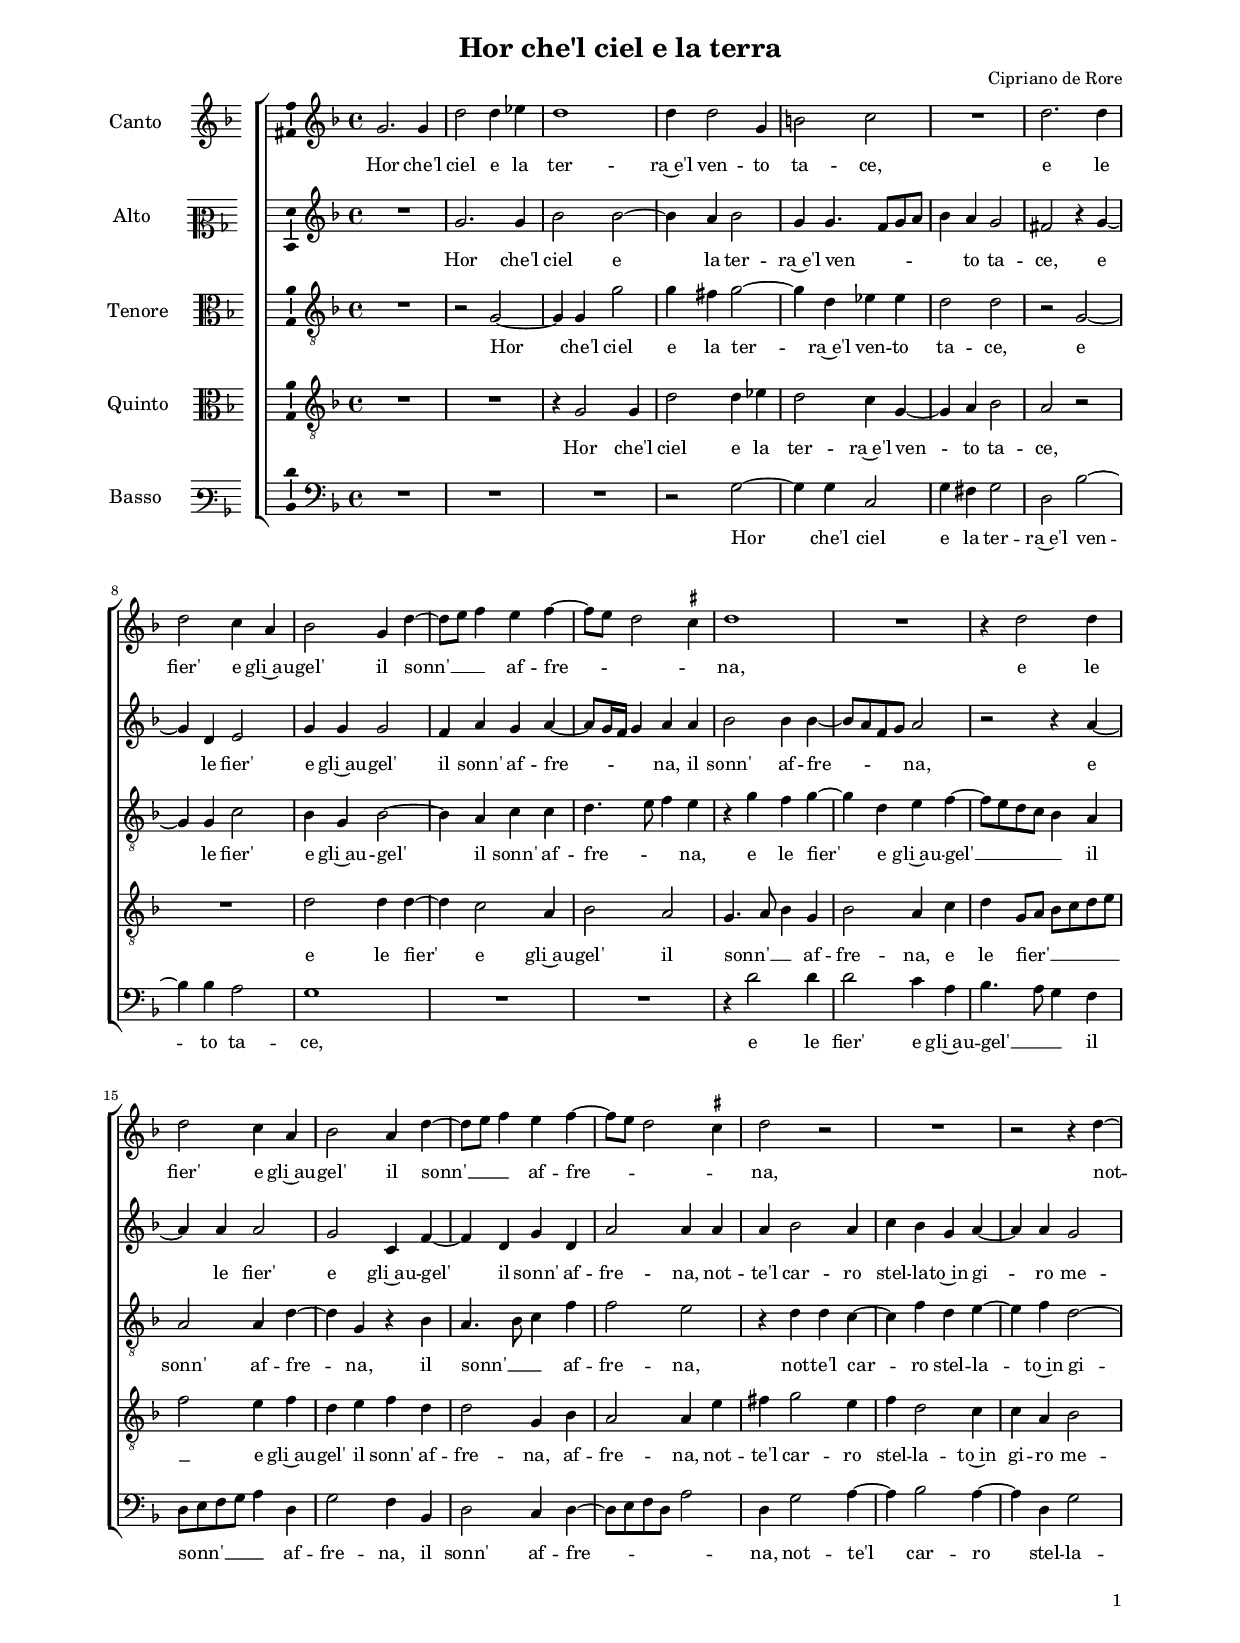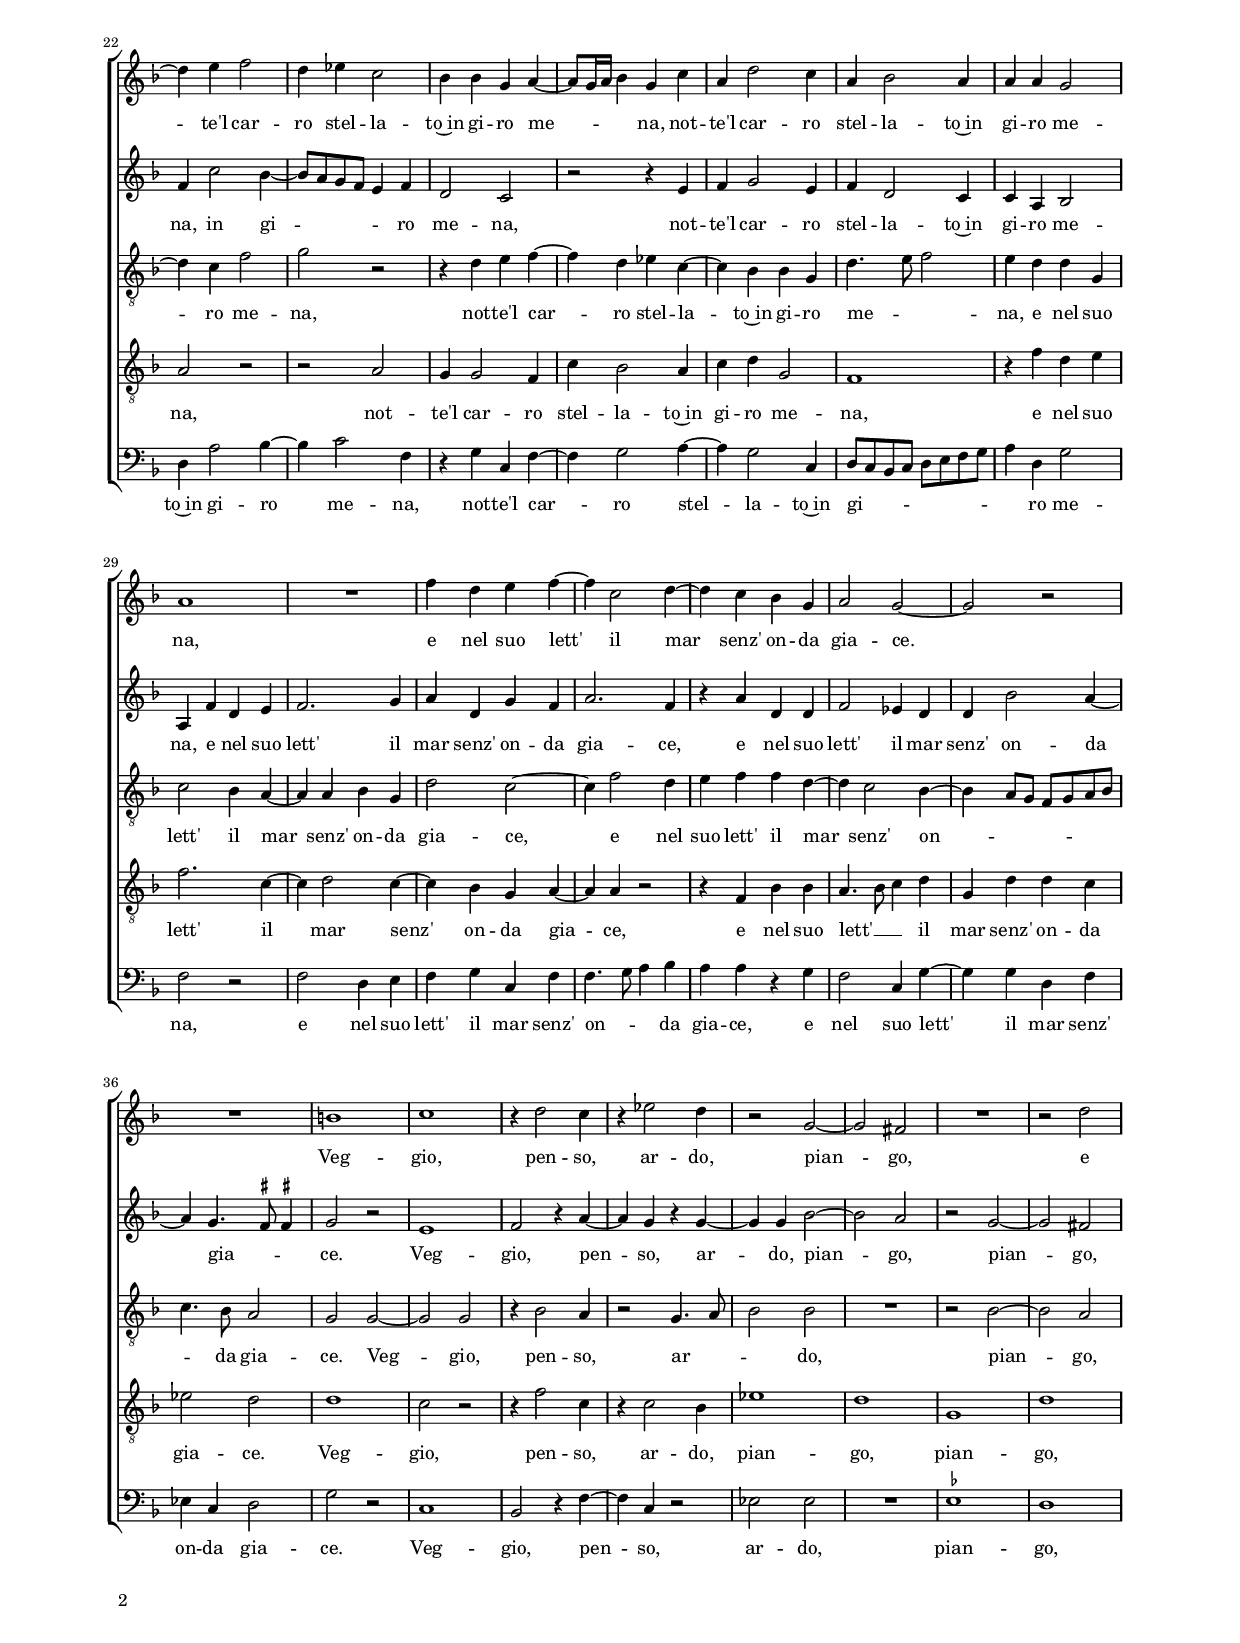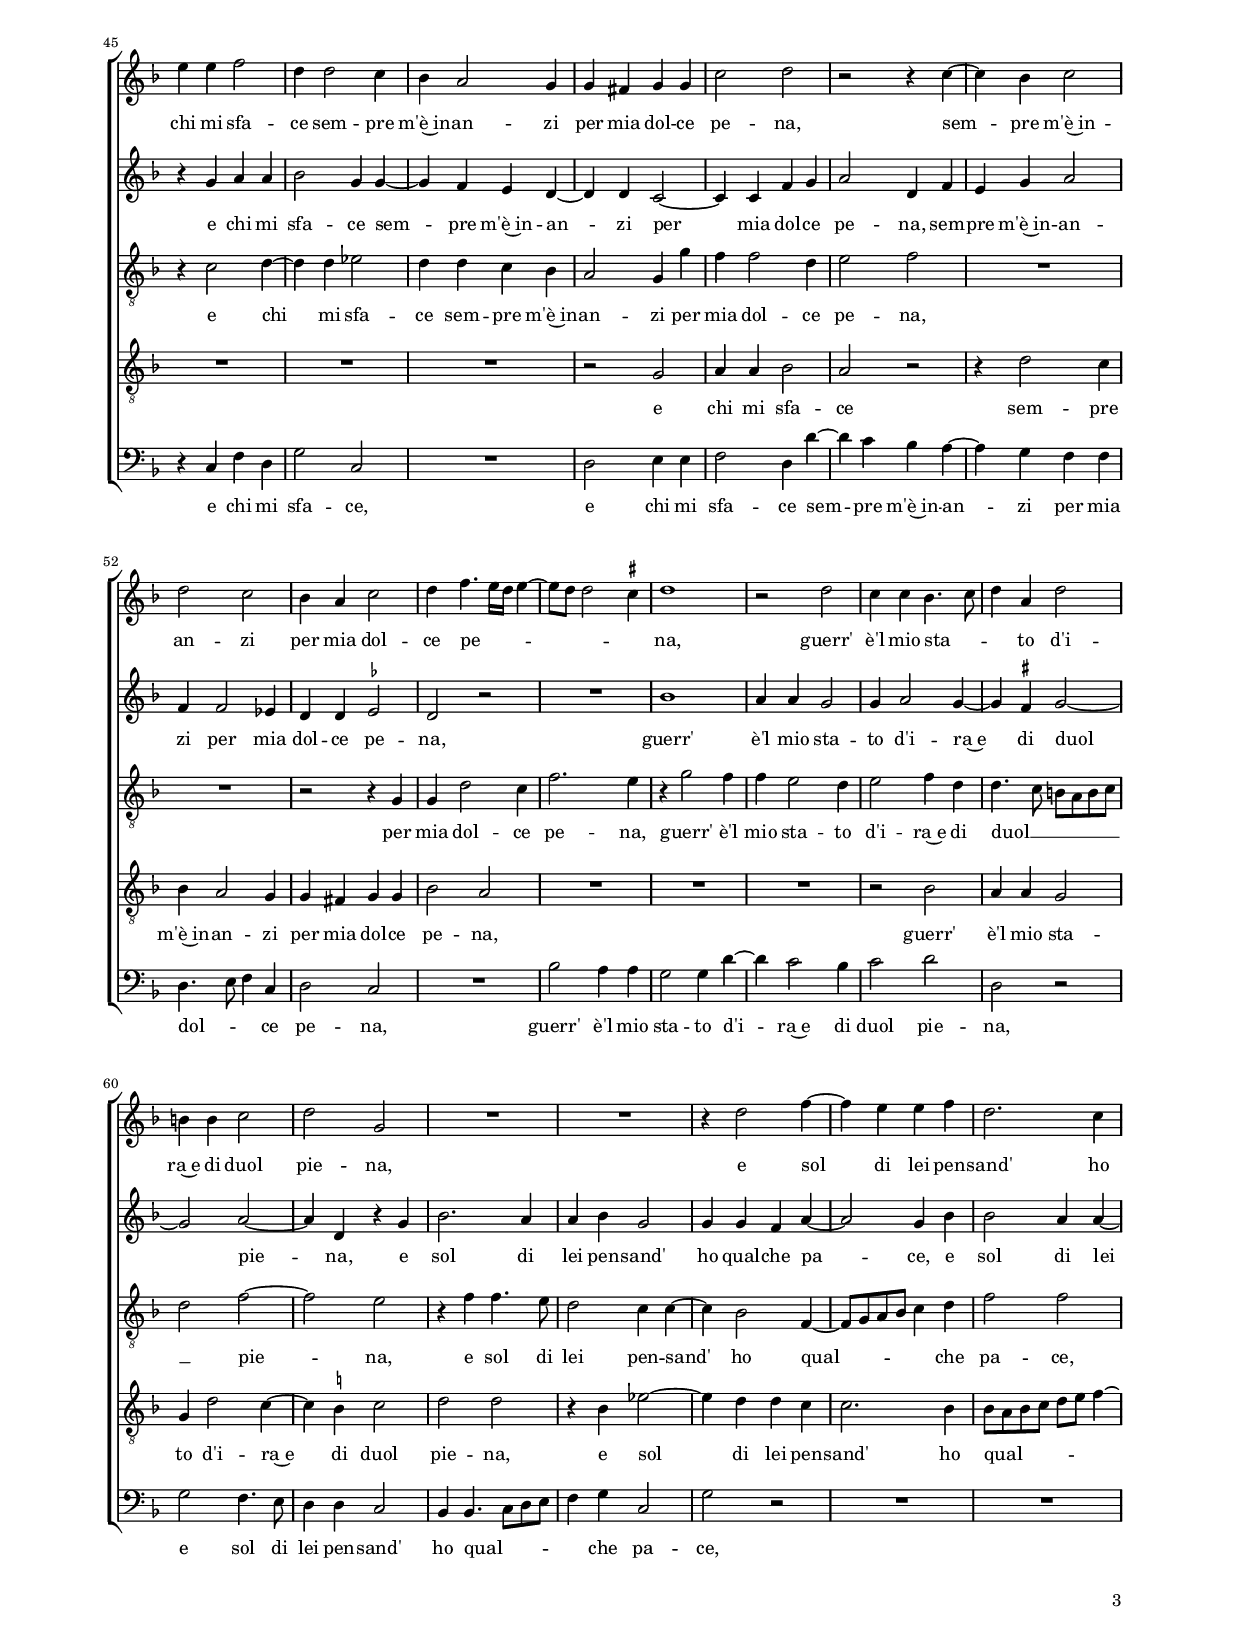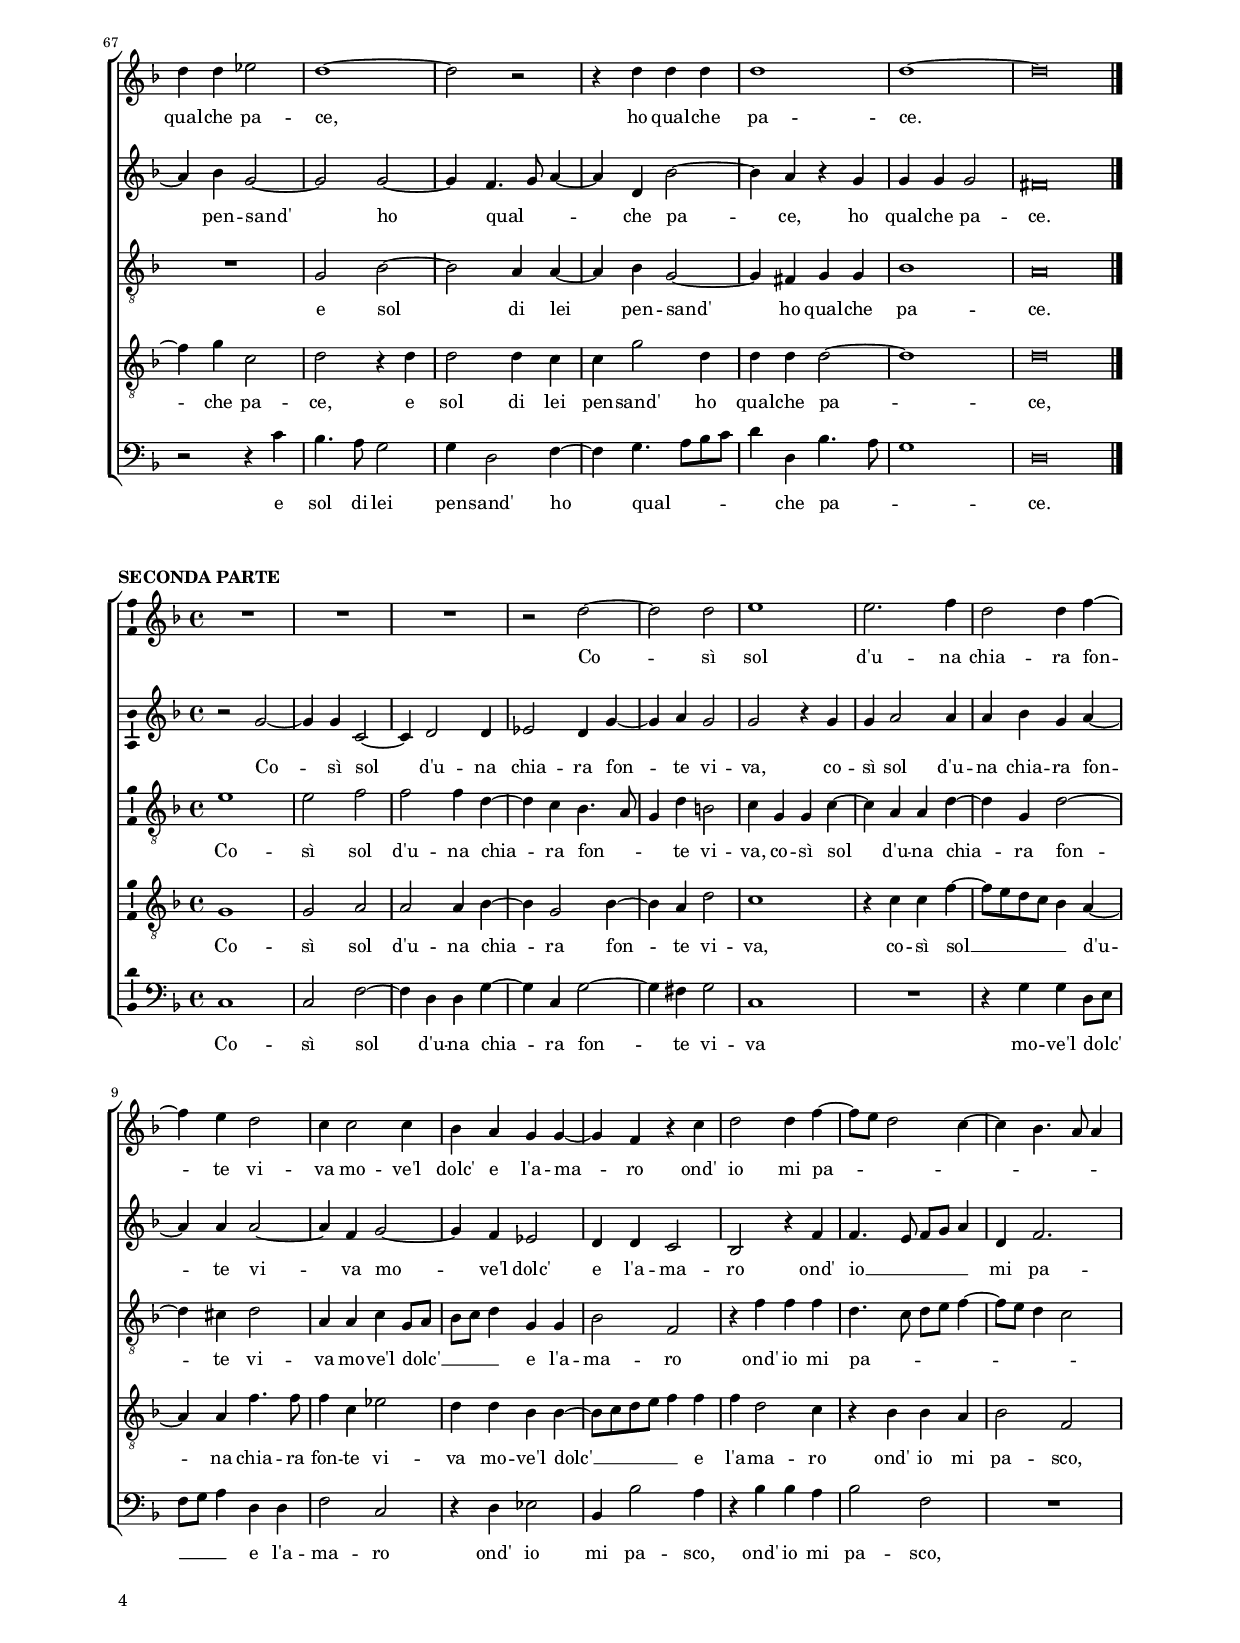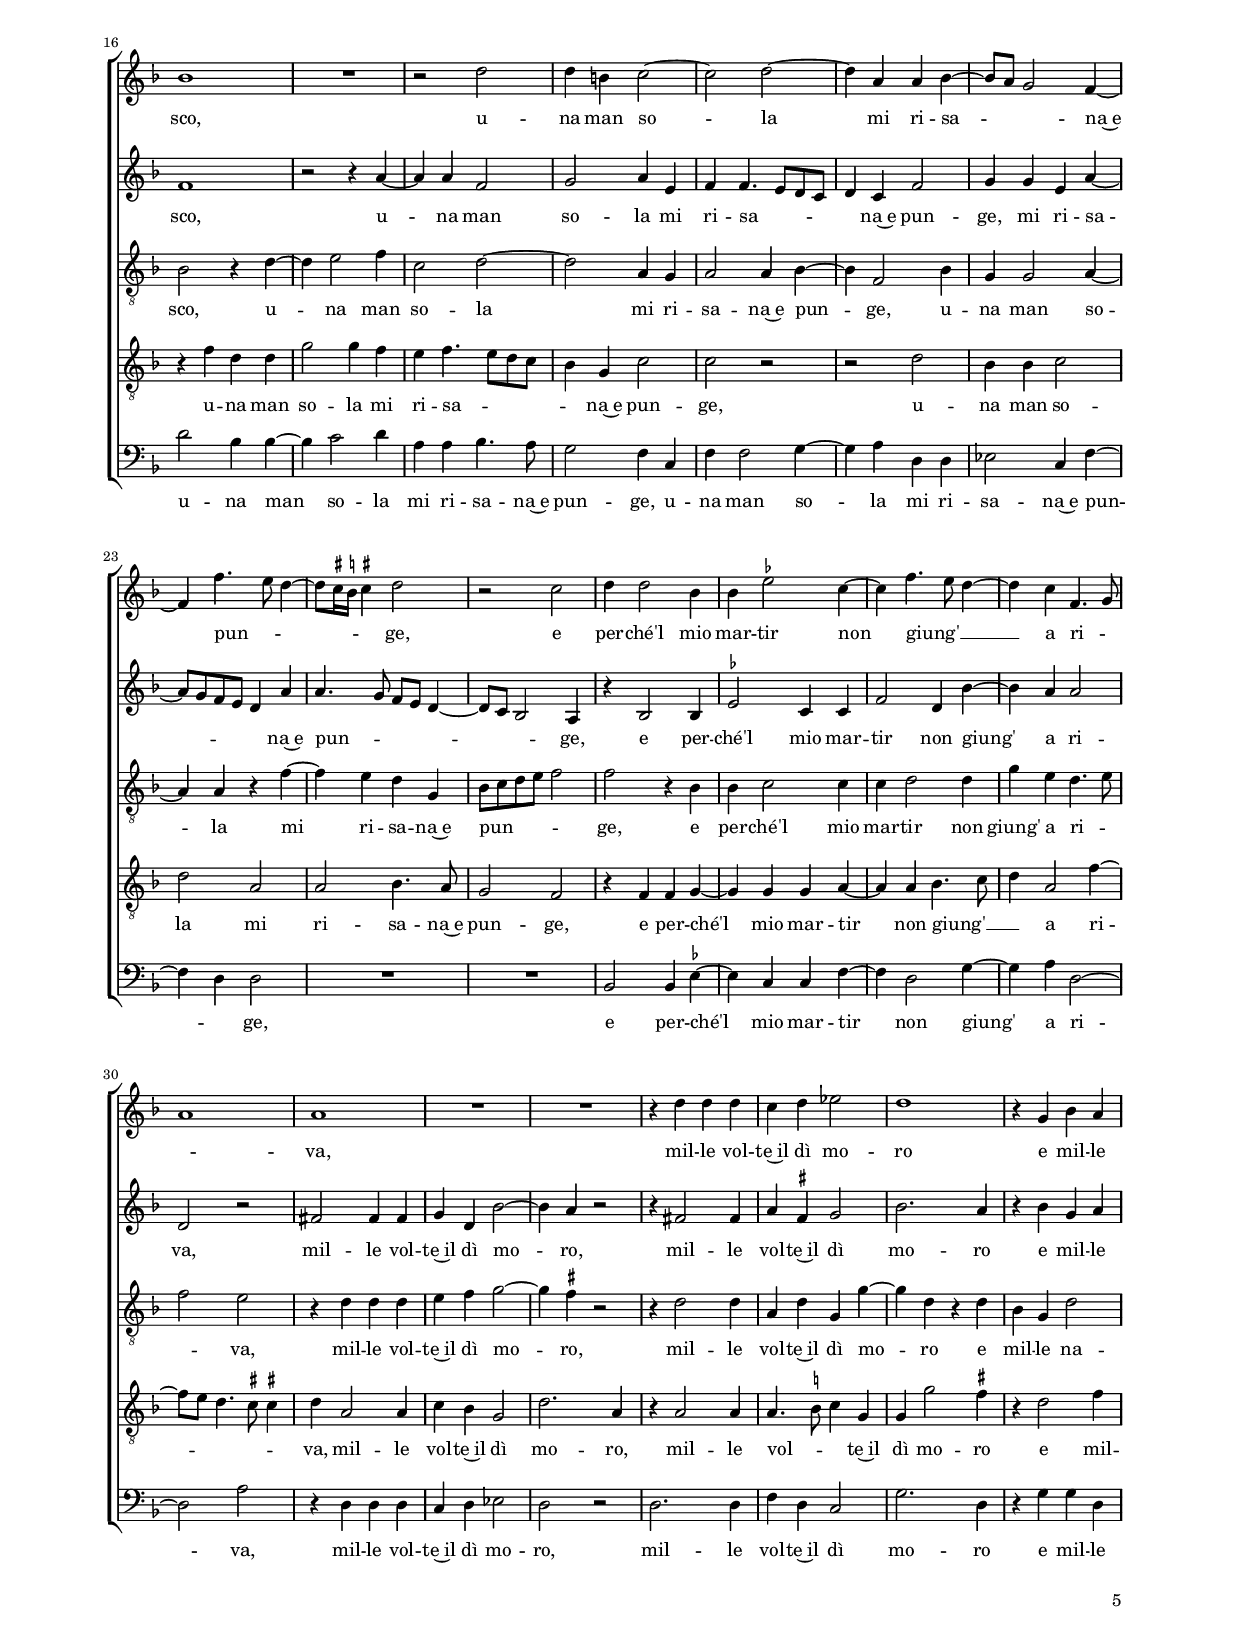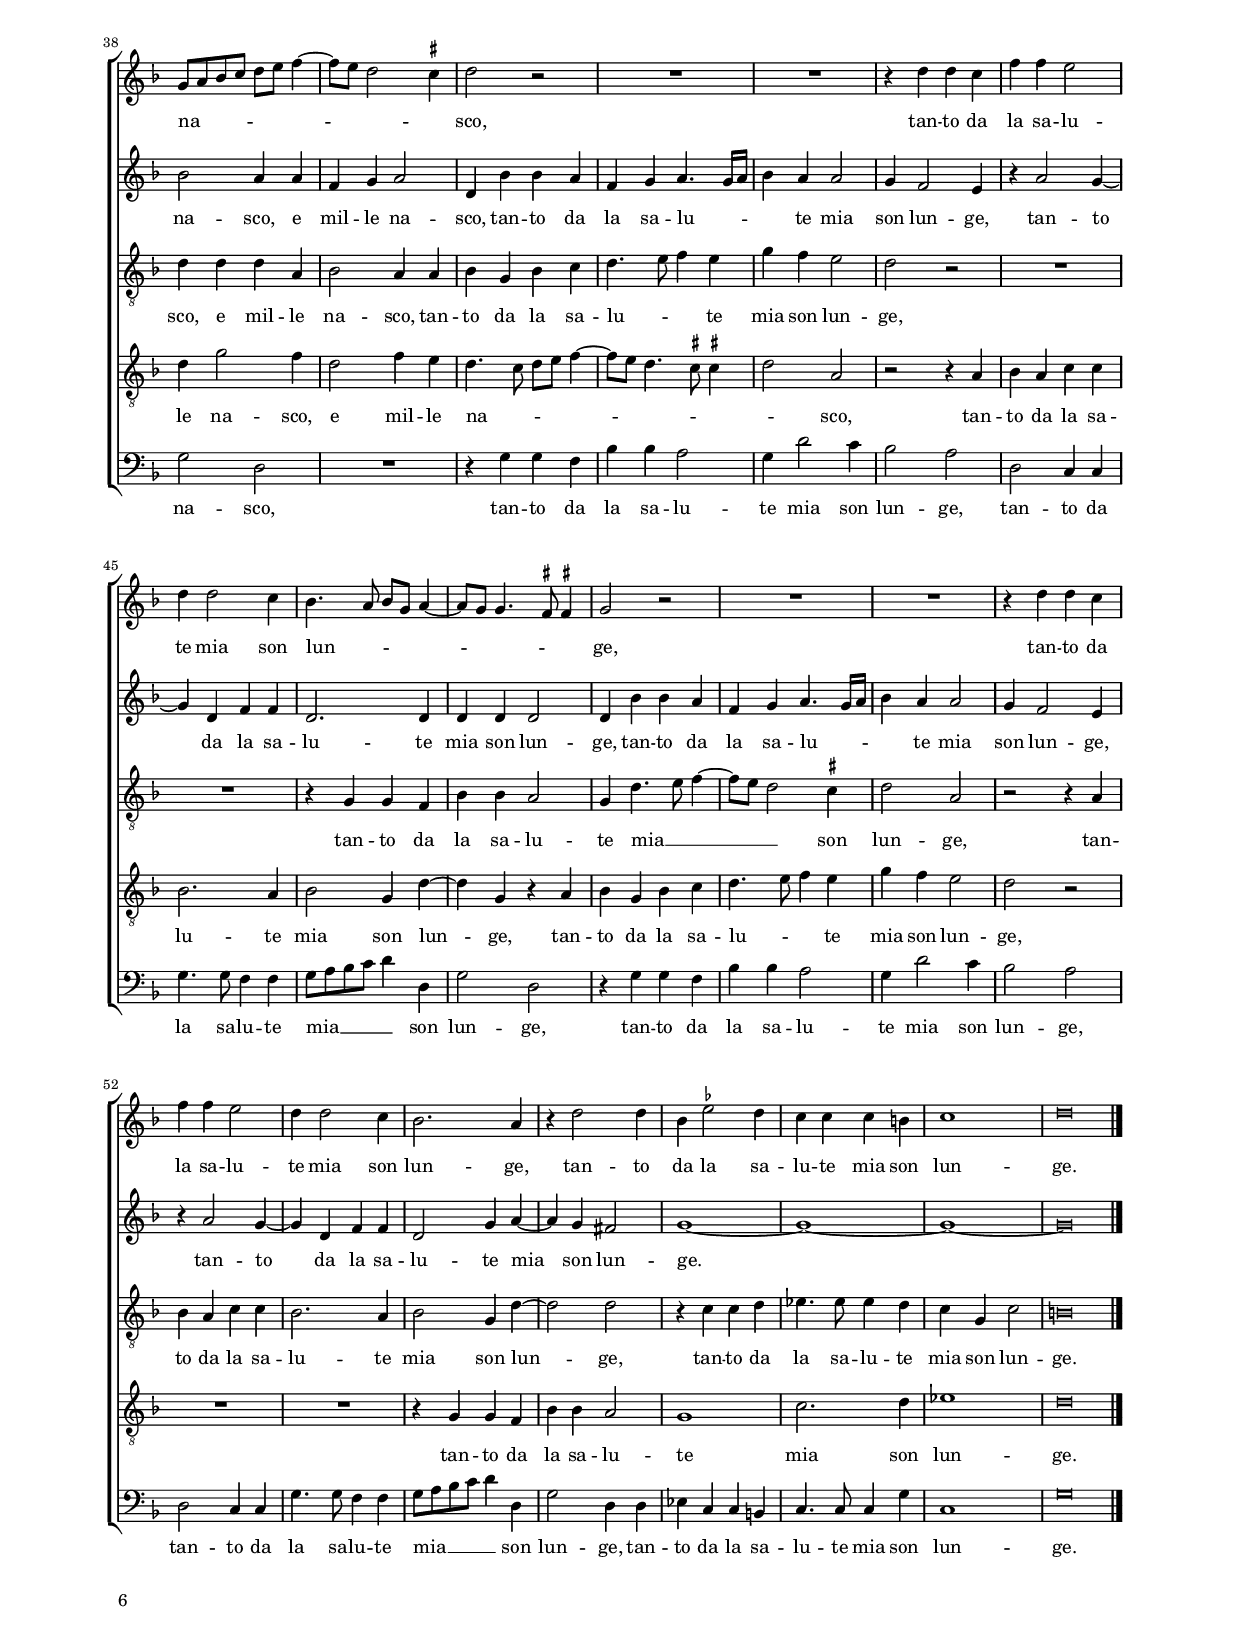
\header
{
  title="Hor che'l ciel e la terra"
  composer="Cipriano de Rore"
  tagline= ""
}

\version "2.20.0"
\language deutsch
#(set-global-staff-size 15)
% #(set-default-paper-size "letter")
#(ly:set-option 'point-and-click #f)

	
	ficta = { \once \set suggestAccidentals = ##t }
	
	forget = #(define-music-function (music) (ly:music?) #{
		\accidentalStyle forget
		$music
		\accidentalStyle default
		#})


\paper
	{
	top-margin = 1.8 \cm
	bottom-margin = 1.2 \cm
	left-margin = 2 \cm
	right-margin = 2 \cm
	ragged-bottom = ##f
	ragged-last-bottom = ##f
	print-page-number = ##f
	score-system-spacing = #'((basic-distance . 16) (minimum-distance . 14) (padding . 5) (strechability . 150))
	system-system-spacing = #'((basic-distance . 16) (minimum-distance . 14) (padding . 5) (strechability . 150))
    oddFooterMarkup=\markup   \fill-line { "" \fromproperty #'page:page-number-string }
    evenFooterMarkup=\markup  \fill-line { \fromproperty #'page:page-number-string "" }
    last-bottom-spacing = #'((basic-distance . 12) (minimum-distance . 7) (padding . 4))
    systems-per-page = 3
    page-count = 6
%	min-systems-per-page = 3
	}

global = {
    % \set Staff.autoBeaming = ##f
	\key f \major
	\time 4/4 
    \set Score.tempoHideNote = ##t
    \tempo 4 = 100
    \skip 1*72  \set Score.measureLength = #(ly:make-moment 2/1)
    \skip 1*2 \bar "|."
	}
	

incipitcantus = \markup { \score {
	{
	\set Staff.instrumentName = \markup { \fontsize #1 "Canto" }
	\key f \major
	\clef violin
	s4 \bar ""
	}
	\layout  {
	raggedright = ##t
	indent = 1.8 \cm
	line-width = 2.5 \cm
	\context { \Staff \remove Time_signature_engraver }
	\override Staff.Clef.Y-extent = #'(0 . 0)
	}} \hspace #1 }
      
      
incipitaltus = \markup { \score {
	{
	\set Staff.instrumentName = \markup { \fontsize #1 "Alto" }
	\key f \major
	\clef mezzosoprano
	s4 \bar ""
	}
	\layout  {
	raggedright = ##t
	indent = 1.8 \cm
	line-width = 2.5 \cm
	\context { \Staff \remove Time_signature_engraver }
	\override Staff.Clef.Y-extent = #'(0 . 0)
	}} \hspace #1 }


incipittenor = \markup { \score {
	{
	\set Staff.instrumentName = \markup { \fontsize #1 "Tenore" }
	\key f \major
	\clef alto
	s4 \bar ""
	}
	\layout  {
	raggedright = ##t
	indent = 1.8 \cm
	line-width = 2.5 \cm
	\context { \Staff \remove Time_signature_engraver }
	\override Staff.Clef.Y-extent = #'(0 . 0)
	}} \hspace #1 }
      
      
incipitquintus = \markup { \score {
	{
	\set Staff.instrumentName = \markup { \fontsize #1 "Quinto" }
	\key f \major
	\clef alto
	s4 \bar ""
	}
	\layout  {
	raggedright = ##t
	indent = 1.8 \cm
	line-width = 2.5 \cm
	\context { \Staff \remove Time_signature_engraver }
	\override Staff.Clef.Y-extent = #'(0 . 0)
	}} \hspace #1 }
      
      
incipitbassus = \markup { \score {
	{
	\set Staff.instrumentName = \markup { \fontsize #1 "Basso" }
	\key f \major
	\clef varbaritone
	s4 \bar ""
	}
	\layout  {
	raggedright = ##t
	indent = 1.8 \cm
	line-width = 2.5 \cm
	\context { \Staff \remove Time_signature_engraver }
	\override Staff.Clef.Y-extent = #'(0 . 0)
	}} \hspace #1 }


cantus =  \relative c''
	{
	g2. g4
	d'2 d4 es
	d1
	d4 d2 g,4
%5
	h2 c |
	R1
	d2. d4 \break
	d2 c4 a
	b2 g4 d'~
%10
	d8 e f4 e f~ |
	f8 e d2 \ficta cis4
	d1
	R1
	r4 d2 d4 \break
%15
	d2 c4 a |
	b2 a4 d~
	d8 e f4 e f~
	f8 e d2 \ficta cis4
	d2 r
%20
	R1 |
	r2 r4 d~ \break
	d4 e f2
	d4 es c2
	b4 b g a~
%25
	a8 g16 a b4 g c |
	a4 d2 c4
	a4 b2 a4
	a4 a g2 \break
	a1
%30
	R1 |
	f'4 d e f~
	f4 c2 d4~
	d4 c b g
	a2 g~
%35
	g2 r | \break
	R1
	h1
	c1
	r4 d2 c4
%40
	r4 es2 d4 |
	r2 g,~
	g2 fis
	R1
	r2 d' \break
%45
	e4 e f2 |
	d4 d2 c4
	b4 a2 g4
	g4 fis g g
	c2 d
%50
	r2 r4 c~ |
	c4 b c2 \break
	d2 c
	b4 a c2
	d4 f4. e16 d e4~
%55
	e8 d d2 \ficta cis4 |
	d1
	r2 d
	c4 c b4. c8
	d4 a d2 \break
%60
	h4 h c2 |
	d2 g,
	R1
	R1
	r4 d'2 f4~
%65
	f4 e e f |
	d2. c4 \break
	d4 d es2
	d1~
	d2 r
%70
	r4 d d d |
	d1
    d1~
	d\breve |
	}


altus =  \relative c'
    {
	R1
	g'2. g4
	b2 b~
	b4 a b2
%5
	g4 g4. f8 g a |
	b4 a g2
	fis2 r4 g~
	g4 d e2
	g4 g g2
%10
	f4 a g a~ |
	a8 g16 f g4 a a
	b2 b4 b~
	b8 a f g a2
	r2 r4 a~
%15
	a4 a a2 |
	g2 c,4 f~
	f4 d g d
	a'2 a4 a
	a4 b2 a4
%20
	c4 b g a~ |
	a4 a g2
	f4 c'2 b4~
	b8 a g f e4 f
	d2 c
%25
	r2 r4 e |
	f4 g2 e4
	f4 d2 c4
	c4 a b2
	a4 f' d e
%30
	f2. g4 |
	a4 d, g f
	a2. f4
	r4 a d, d
	f2 es4 d
%35
	d4 b'2 a4~ |
	a4 g4. \ficta fis8 \ficta fis!4
	g2 r
	e1
	f2 r4 a~
%40
	a4 g r g~ |
	g4 g b2~
	b2 a
	r2 g~
	g2 fis
%45
	r4 g a a |
	b2 g4 g~
	g4 f e d~
	d4 d c2~
	c4 c f g
%50
	a2 d,4 f |
	e4 g a2
	f4 f2 es4
	d4 d \ficta es2
	d2 r
%55
	R1 |
	b'1
	a4 a g2
	g4 a2 g4~
	g4 \ficta fis g2~
%60
	g2 a~ |
	a4 d, r g
	b2. a4
	a4 b g2
	g4 g f a~
%65
	a2 g4 b |
	b2 a4 a~
	a4 b g2~
	g2 g~
	g4 f4. g8 a4~
%70
	a4 d, b'2~ |
	b4 a r g
	g4 g g2
	fis\breve |
	}


tenor =  \relative c'
	{
	R1
	r2 g~
	g4 g g'2
	g4 fis g2~
%5
	g4 d es es |
	d2 d
	r2 g,~
	g4 g c2
	b4 g b2~
%10
	b4 a c c |
	d4. e8 f4 e
	r4 g f g~
	g4 d e f~
	f8 e d c b4 a
%15
	a2 a4 d~ |
	d4 g, r b
	a4. b8 c4 f
	f2 e
	r4 d d c~
%20
	c4 f d e~ |
	e4 f d2~
	d4 c f2
	g2 r
	r4 d e f~
%25
	f4 d es c~ |
	c4 b b g
	d'4. e8 f2
	e4 d d g,
	c2 b4 a~
%30
	a4 a b g |
	d'2 c~
	c4 f2 d4
	e4 f f d~
	d4 c2 b4~
%35
	b4 a8 g f8 g a b |
	c4. b8 a2
	g2 g~
	g2 g
	r4 b2 a4
%40
	r2 g4. a8 |
	b2 b
	R1
	r2 b~
	b2 a
%45
	r4 c2 d4~ |
	d4 d es2
	d4 d c b
	a2 g4 g'
	f4 f2 d4
%50
	e2 f |
	R1
	R1
	r2 r4 g,
	g4 d'2 c4
%55
	f2. e4 |
	r4 g2 f4
	f4 e2 d4
	e2 f4 d
	d4. c8 h8 a h c
%60
	d2 f~ |
	f2 e
	r4 f f4. e8
	d2 c4 c~
	c4 b2 f4~
%65
	f8 g a b c4 d |
	f2 f
	R1
	g,2 b~
	b2 a4 a~
%70
	a4 b g2~ |
	g4 fis g g
	b1
	a\breve |
	}


quintus  =  \relative c'
	{
	R1
	R1
	r4 g2 g4
	d'2 d4 es
%5
	d2 c4 g~ |
	g4 a b2
	a2 r
	R1
	d2 d4 d~
%10
	d4 c2 a4 |
	b2 a
	g4. a8 b4 g
	b2 a4 c
	d4 g,8 a b c d e
%15
	f2 e4 f |
	d4 e f d
	d2 g,4 b
	a2 a4 e'
	fis4 g2 e4
%20
	f4 d2 c4 | 
	c4 a b2
	a2 r
	r2 a
	g4 g2 f4
%25
	c'4 b2 a4 |
	c4 d g,2
	f1
	r4 f' d e
	f2. c4~
%30
	c4 d2 c4~ |
	c4 b g a~
	a4 a r2
	r4 f b b
	a4. b8 c4 d
%35
	g,4 d' d c |
	es2 d
	d1
	c2 r
	r4 f2 c4
%40
	r4 c2 b4 |
	es1
	d1
	g,1
	d'1
%45
	R1 |
	R1
	R1
	r2 g,
	a4 a b2
%50
	a2 r |
	r4 d2 c4
	b4 a2 g4
	g4 fis g g
	b2 a
%55
	R1 |
	R1
	R1
	r2 b
	a4 a g2
%60
	g4 d'2 c4~ |
	c4 \ficta h c2
	d2 d
	r4 b es2~
	es4 d d c
%65
	c2. b4 |
	b8 a b c d e f4~
	f4 g c,2
	d2 r4 d
	d2 d4 c
%70
	c4 g'2 d4 |
	d4 d d2~
	d1
	d\breve |
	}


bassus  =  \relative c
	{
	R1
	R1
	R1
	r2 g'~
%5
	g4 g c,2 |
	g'4 fis g2
	d2 b'~
	b4 b a2
	g1
%10
	R1 |
	R1
	r4 d'2 d4
	d2 c4 a
	b4. a8 g4 f
%15
	d8 e f g a4 d, |
	g2 f4 b,
	d2 c4 d~
	d8 e f d a'2
	d,4 g2 a4~
%20
	a4 b2 a4~ |
	a4 d, g2
	d4 a'2 b4~
	b4 c2 f,4
	r4 g c, f~
%25
	f4 g2 a4~ |
	a4 g2 c,4
	d8 c b c d e f g
	a4 d, g2
	f2 r
%30
	f2 d4 e |
	f4 g c, f
	f4. g8 a4 b
	a4 a r g
	f2 c4 g'~
%35
	g4 g d f |
	es4 c d2
	g2 r
	c,1
	b2 r4 f'~
%40
	f4 c r2 |
	es2 es
	R1
	\ficta es1
	d1
%45
	r4 c f d |
	g2 c,
	R1
	d2 e4 e
	f2 d4 d'~
%50
	d4 c b a~ |
	a4 g f f
	d4. e8 f4 c
	d2 c
	R1
%55
	b'2 a4 a |
	g2 g4 d'~
	d4 c2 b4
	c2 d
	d,2 r
%60
	g2 f4. e8 |
	d4 d c2
	b4 b4. c8 d e
	f4 g c,2
	g'2 r
%65
	R1 |
	R1
	r2 r4 c
	b4. a8 g2
	g4 d2 f4~
%70
	f4 g4. a8 b c |
	d4 d, b'4. a8
	g1
	d\breve |
	}


lyricscantus = \lyricmode {
	Hor che'l ciel e la ter -- ra~e'l ven -- to ta -- ce,
    e le fier' e gli~au -- gel' il sonn' __ _ _ af -- fre -- _ _ _ na,
    e le fier' e gli~au -- gel' il sonn' __ _ _ af -- fre -- _ _ _ na,
    not -- te'l car -- ro stel -- la -- to~in gi -- ro me -- _ _ _ na,
    not -- te'l car -- ro stel -- la -- to~in gi -- ro me -- na,
    e nel suo lett' il mar senz' on -- da gia -- ce.
    Veg -- gio, pen -- so, ar -- do, pian -- go,
    e chi mi sfa -- ce
    sem -- pre m'è~in -- an -- zi per mia dol -- ce pe -- na,
    sem -- pre m'è~in -- an -- zi per mia dol -- ce pe -- _ _ _ _ _ _ na,
    guerr' è'l mio sta -- _ _ to d'i -- ra~e di duol pie -- na,
    e sol di lei pen -- sand' ho qual -- che pa -- ce,
    ho qual -- che pa -- ce.
	}


lyricsaltus = \lyricmode {
	Hor che'l ciel e la ter -- ra~e'l ven -- _ _ _ _ to ta -- ce,
    e le fier' e gli~au -- gel' il sonn' af -- fre -- _ _ _ na,
    il sonn' af -- fre -- _ _ _ na,
    e le fier' e gli~au -- gel' il sonn' af -- fre -- na,
    not -- te'l car -- ro stel -- la -- to~in gi -- ro me -- na,
    in gi -- _ _ _ _ ro me -- na,
    not -- te'l car -- ro stel -- la -- to~in gi -- ro me -- na,
    e nel suo lett' il mar senz' on -- da gia -- ce,
    e nel suo lett' il mar senz' on -- da gia -- _ _ ce.
    Veg -- gio, pen -- so, ar -- do, pian -- go,
    pian -- go, e chi mi sfa -- ce
    sem -- pre m'è~in -- an -- zi per mia dol -- ce pe -- na,
    sem -- pre m'è~in -- an -- zi per mia dol -- ce pe -- na,
    guerr' è'l mio sta -- to d'i -- ra~e di duol pie -- na,
    e sol di lei pen -- sand' ho qual -- che pa -- ce,
    e sol di lei pen -- sand' ho qual -- _ _ che pa -- ce,
    ho qual -- che pa -- ce.
	}


lyricstenor = \lyricmode {
	Hor che'l ciel e la ter -- ra~e'l ven -- to ta -- ce,
    e le fier' e gli~au -- gel' il sonn' af -- fre -- _ _ na,
    e le fier' e gli~au -- gel' __ _ _ _ _ il sonn' af -- fre -- na,
    il sonn' __ _ _ af -- fre -- na,
    not -- te'l car -- ro stel -- la -- to~in gi -- ro me -- na,
    not -- te'l car -- ro stel -- la -- to~in gi -- ro me -- _ _ na,
    e nel suo lett' il mar senz' on -- da gia -- ce,
    e nel suo lett' il mar senz' on -- _ _ _ _ _ _ _ da gia -- ce.
    Veg -- gio, pen -- so, ar -- _ _ do, pian -- go,
    e chi mi sfa -- ce
    sem -- pre m'è~in -- an -- zi per mia dol -- ce pe -- na,
    per mia dol -- ce pe -- na,
    guerr' è'l mio sta -- to d'i -- ra~e di duol __ _ _ _ _ _ _ pie -- na,
    e sol di lei pen -- sand' ho qual -- _ _ _ _ che pa -- ce,
    e sol di lei pen -- sand' ho qual -- che pa -- ce.
	}


lyricsquintus = \lyricmode {
	Hor che'l ciel e la ter -- ra~e'l ven -- to ta -- ce,
    e le fier' e gli~au -- gel' il sonn' __ _ _ af -- fre -- na,
    e le fier' __ _ _ _ _ _ _ e gli~au -- gel' il sonn' af -- fre -- na,
    af -- fre -- na,
    not -- te'l car -- ro stel -- la -- to~in gi -- ro me -- na,
    not -- te'l car -- ro stel -- la -- to~in gi -- ro me -- na,
    e nel suo lett' il mar senz' on -- da gia -- ce,
    e nel suo lett' __ _ _ il mar senz' on -- da gia -- ce.
    Veg -- gio, pen -- so, ar -- do, pian -- go,
    pian -- go, e chi mi sfa -- ce
    sem -- pre m'è~in -- an -- zi per mia dol -- ce pe -- na,
    guerr' è'l mio sta -- to d'i -- ra~e di duol pie -- na,
    e sol di lei pen -- sand' ho qual -- _ _ _ _ _ _ che pa -- ce,
    e sol di lei pen -- sand' ho qual -- che pa -- ce,
    ho qual -- che pa -- ce.
	}


lyricsbassus = \lyricmode {
	Hor che'l ciel e la ter -- ra~e'l ven -- to ta -- ce,
    e le fier' e gli~au -- gel' __ _ _ il sonn' __ _ _ _ _ af -- fre -- na,
    il sonn' af -- fre -- _ _ _ _ na,
    not -- te'l car -- ro stel -- la -- to~in gi -- ro me -- na,
    not -- te'l car -- ro stel -- la -- to~in gi -- _ _ _ _ _ _ _ _ ro me -- na,
    e nel suo lett' il mar senz' on -- _ _ da gia -- ce,
    e nel suo lett' il mar senz' on -- da gia -- ce.
    Veg -- gio, pen -- so, ar -- do, pian -- go,
    e chi mi sfa -- ce,
    e chi mi sfa -- ce
    sem -- pre m'è~in -- an -- zi per mia dol -- _ _ ce pe -- na,
    guerr' è'l mio sta -- to d'i -- ra~e di duol pie -- na,
    e sol di lei pen -- sand' ho qual -- _ _ _ _ che pa -- ce,
    e sol di lei pen -- sand' ho qual -- _ _ _ _ che pa -- _ _ ce.
	}


\score
{  
	% \transpose {
	\new ChoirStaff \with { \override StaffGrouper.staff-staff-spacing.basic-distance = #12 }
	<<

	\new Staff << \global
	\new Voice="v1" {
		\set Staff.instrumentName=\incipitcantus
		\set Staff.midiInstrument = "reed organ"
		\clef violin
		\cantus }
	\new Lyrics \lyricsto "v1" {\lyricscantus }
	>>


	\new Staff << \global
	\new Voice="v2" {
		\set Staff.instrumentName=\incipitaltus
		\set Staff.midiInstrument = "reed organ"
                \clef violin % "G_8"
		\altus}
	\new Lyrics \lyricsto "v2" {\lyricsaltus }
	>>


	\new Staff << \global
	\new Voice="v3" {
		\set Staff.instrumentName=\incipittenor
		\set Staff.midiInstrument = "reed organ"
		\clef "G_8"
		\tenor }
	\new Lyrics \lyricsto "v3" {\lyricstenor }
	>>


	\new Staff << \global
	\new Voice="v5" {
		\set Staff.instrumentName=\incipitquintus
		\set Staff.midiInstrument = "reed organ"
		\clef "G_8"
		\quintus}
	\new Lyrics \lyricsto "v5" {\lyricsquintus }
	>>


	\new Staff << \global
	\new Voice="v4" {
		\set Staff.instrumentName=\incipitbassus
		\set Staff.midiInstrument = "reed organ"
		\clef bass
		\bassus }
	\new Lyrics \lyricsto "v4" {\lyricsbassus}
	>>

	>>
	% } % transpose

	\layout
	{
	indent = 2.5 \cm
	\context { \Staff \override TimeSignature.break-visibility = #end-of-line-invisible }
	\context { \Lyrics \override VerticalAxisGroup.nonstaff-relatedstaff-spacing.padding = #1.4 }
%	\context { \Lyrics \override LyricText.font-size = #1 }
	\context { \Staff \consists "Ambitus_engraver" }
	\context { \Score \override BarNumber.padding = #2 }
	\context { \Voice \override NoteHead.style = #'baroque }
	}


\midi
	{
	}

}

%%%%%%%%%%%%%%%%%%%%  SECUNDA PARS %%%%%%%%%%%%%%%%%%%%


global = {
	\key f \major
	\time 4/4
    \set Score.tempoHideNote = ##t
    \tempo 4 = 100
    \skip 1*58  \set Score.measureLength = #(ly:make-moment 2/1)
    \skip 1*2 \bar "|."
	}


cantus =  \relative c''
	{
    R1    
	R1
	R1
	r2 d~
%5
	d2 d |
	e1
	e2. f4
	d2 d4 f~ \break
	f4 e d2
%10
	c4 c2 c4 |
	b4 a g g~
	g4 f r c'
	d2 d4 f~
	f8 e d2 c4~
%15
	c4 b4. a8 a4 | \break
	b1
	R1
	r2 d
	d4 h c2~
%20
	c2 d~ |
	d4 a a b~
	b8 a g2 f4~ \break
	f4 f'4. e8 d4~
	d8 \ficta cis16 \ficta h \ficta cis!4 d2
%25
	r2 c |
	d4 d2 b4
	b4 \ficta es2 c4~
	c4 f4. e8 d4~
	d4 c f,4. g8 \break
%30
	a1 |
	a1
    R1
    R1
	r4 d d d
%35
    c4 d es2 |
	d1
	r4 g, b a \break
	g8 a b c d e f4~
	f8 e d2 \ficta cis4
%40
    d2 r
	R1
	R1 |
	r4 d d c 
	f4 f e2 \break
%45
    d4 d2 c4 |
	b4. a8 b8 g a4~
	a8 g g4. \ficta fis8 \ficta fis!4
	g2 r
	R1
%50
    R1 |
	r4 d' d c \break
	f4 f e2
	d4 d2 c4
	b2. a4
%55
    r4 d2 d4 |
	b4 \ficta es2 d4
	c4 c c h
	c1
	d\breve |
	}


altus =  \relative c'
    {
	r2 g'~
	g4 g c,2~
	c4 d2 d4
	es2 d4 g~
%5
	g4 a g2 |
	g2 r4 g
	g4 a2 a4
	a4 b g a~
	a4 a a2~
%10
	a4 f g2~ |
	g4 f es2
	d4 d c2
	b2 r4 f'
	f4. e8 f g a4
%15
	d,4 f2. |
	f1
	r2 r4 a~
	a4 a f2
	g2 a4 e
%20
	f4 f4. e8 d c |
	d4 c f2
	g4 g e a~
	a8 g f e d4 a'
	a4. g8 f e d4~
%25
	d8 c b2 a4 |
	r4 b2 b4
	\ficta es2 c4 c
	f2 d4 b'~
	b4 a a2
%30
	d,2 r |
	fis2 fis4 fis
	g4 d b'2~
	b4 a r2
	r4 fis2 fis4
%35
	a4 \ficta fis g2 |
	b2. a4
	r4 b g a
	b2 a4 a
	f4 g a2
%40
	d,4 b' b a |
	f4 g a4. g16 a
	b4 a a2
	g4 f2 e4
	r4 a2 g4~
%45
	g4 d f f |
	d2. d4
	d4 d d2
	d4 b' b a
	f4 g a4. g16 a
%50
	b4 a a2 |
	g4 f2 e4
	r4 a2 g4~
	g4 d f f
	d2 g4 a~
%55
	a4 g fis2 |
	g1~
    g1~
    g1~
	g\breve |
	}


tenor =  \relative c'
	{
	e1
	e2 f
	f2 f4 d~
	d4 c b4. a8
%5
	g4 d' h2 |
	c4 g g c~
	c4 a a d~
	d4 g, d'2~
	d4 cis d2
%10
	a4 a c g8 a |
	b8 c d4 g, g
	b2 f
	r4 f' f f
	d4. c8 d e f4~
%15
	f8 e d4 c2 |
	b2 r4 d~
	d4 e2 f4
	c2 d~
	d2 a4 g
%20
	a2 a4 b~ |
	b4 f2 b4
	g4 g2 a4~
	a4 a r f'~
	f4 e d g,
%25
	b8 c d e f2 |
	f2 r4 b,
	b4 c2 c4
	c4 d2 d4
	g4 e d4. e8
%30
	f2 e |
	r4 d d d
	e4 f g2~
	g4 \ficta fis r2
	r4 d2 d4
%35
	a4 d g, g'~ |
	g4 d r d
	b4 g d'2
	d4 d d a
	b2 a4 a
%40
	b4 g b c |
	d4. e8 f4 e
	g4 f e2
	d2 r
	R1
%45
	R1 |
	r4 g, g f
	b4 b a2
	g4 d'4. e8 f4~
	f8 e d2 \ficta cis4
%50
	d2 a |
	r2 r4 a
    b4 a c c
	b2. a4
	b2 g4 d'~
%55
	d2 d |
	r4 c c d
	es4. es8 es4 d
	c4 g c2
	h\breve |
	}


quintus  =  \relative c'
	{
	g1
	g2 a
	a2 a4 b~
	b4 g2 b4~
%5
	b4 a d2 |
	c1
	r4 c c f~
	f8 e d c b4 a~
	a4 a f'4. f8
%10
	f4 c es2 |
	d4 d b b~
	b8 c d e f4 f
	f4 d2 c4
	r4 b b a
%15
	b2 f |
	r4 f' d d
	g2 g4 f
	e4 f4. e8 d c
	b4 g c2
%20
	c2 r |
	r2 d
	b4 b c2
	d2 a
	a2 b4. a8
%25
	g2 f |
	r4 f f g~
	g4 g g a~
	a4 a b4. c8
	d4 a2 f'4~
%30
	f8 e d4. \ficta cis8 \ficta cis!4 |
	d4 a2 a4
	c4 b g2
	d'2. a4
	r4 a2 a4
%35
	a4. \ficta h8 c4 g |
	g4 g'2 \ficta fis4
	r4 d2 f4
	d4 g2 f4
	d2 f4 e
%40
	d4. c8 d e f4~ |
	f8 e d4. \ficta cis8 \ficta cis!4
	d2 a
	r2 r4 a
	b4 a c c
%45
	b2. a4 |
	b2 g4 d'~
	d4 g, r a
	b4 g b c
	d4. e8 f4 e
%50
	g4 f e2 |
	d2 r
	R1
	R1
	r4 g, g f
%55
	b4 b a2 |
	g1
	c2. d4
	es1
	d\breve |
	}


bassus  =  \relative c
	{
	c1
	c2 f~
	f4 d d g~
	g4 c, g'2~
%5
	g4 fis g2 |
	c,1
	R1
	r4 g' g d8 e
	f8 g a4 d, d
%10
	f2 c |
	r4 d es2
	b4 b'2 a4
	r4 b b a
	b2 f
%15
	R1 |
	d'2 b4 b~
	b4 c2 d4
	a4 a b4. a8
	g2 f4 c
%20
	f4 f2 g4~ |
	g4 a d, d
	es2 c4 f~
	f4 d d2
	R1
%25
	R1 |
	b2 b4 \ficta es~
	\ficta es4 c c f~
	f4 d2 g4~
	g4 a d,2~
%30
	d2 a' |
	r4 d, d d
	c4 d es2
	d2 r
	d2. d4
%35
	f4 d c2 |
	g'2. d4
	r4 g g d
	g2 d
	R1
%40
	r4 g g f |
	b4 b a2
	g4 d'2 c4
	b2 a
	d,2 c4 c
%45
	g'4. g8 f4 f |
	g8 a b c d4 d,
	g2 d
	r4 g g f
	b4 b a2
%50
	g4 d'2 c4 |
	b2 a
	d,2 c4 c
	g'4. g8 f4 f
	g8 a b c d4 d,
%55
	g2 d4 d |
	es4 c c h
	c4. c8 c4 g'
	c,1
	g'\breve |
	}


lyricscantus = \lyricmode {
	Co -- sì sol d'u -- na chia -- ra fon -- te vi -- va
    mo -- ve'l dolc' e l'a -- ma -- ro ond' io mi pa -- _ _ _ _ _ _ sco,
    u -- na man so -- la mi ri -- sa -- _ _ na~e pun -- _ _ _ _ _ ge,
    e per -- ché'l mio mar -- tir non giung' __ _ _ a ri -- _ _ va,
    mil -- le vol -- te~il dì mo -- ro
    e mil -- le na -- _ _ _ _ _ _ _ _ _ sco,
    tan -- to da la sa -- lu -- te mia son lun -- _ _ _ _ _ _ _ _ ge,
    tan -- to da la sa -- lu -- te mia son lun -- ge,
    tan -- to da la sa -- lu -- te mia son lun -- ge.
	}


lyricsaltus = \lyricmode {
	Co -- sì sol d'u -- na chia -- ra fon -- te vi -- va,
    co -- sì sol d'u -- na chia -- ra fon -- te vi -- va
    mo -- ve'l dolc' e l'a -- ma -- ro ond' io __ _ _ _ _ mi pa -- sco,
    u -- na man so -- la mi ri -- sa -- _ _ _ _ na~e pun -- ge,
    mi ri -- sa -- _ _ _ _ na~e pun -- _ _ _ _ _ _ ge,
    e per -- ché'l mio mar -- tir non giung' a ri -- va,
    mil -- le vol -- te~il dì mo -- ro,
    mil -- le vol -- te~il dì mo -- ro
    e mil -- le na -- sco,
    e mil -- le na -- sco,
    tan -- to da la sa -- lu -- _ _ _ te mia son lun -- ge,
    tan -- to da la sa -- lu -- te mia son lun -- ge,
    tan -- to da la sa -- lu -- _ _ _ te mia son lun -- ge,
    tan -- to da la sa -- lu -- te mia son lun -- ge.
	}


lyricstenor = \lyricmode {
	Co -- sì sol d'u -- na chia -- ra fon -- _ _ te vi -- va,
    co -- sì sol d'u -- na chia -- ra fon -- te vi -- va
    mo -- ve'l dolc' __ _ _ _ _ e l'a -- ma -- ro ond' io mi pa -- _ _ _ _ _ _ _ sco,
    u -- na man so -- la mi ri -- sa -- na~e pun -- ge,
    u -- na man so -- la mi ri -- sa -- na~e pun -- _ _ _ _ ge,
    e per -- ché'l mio mar -- tir non giung' a ri -- _ _ va,
    mil -- le vol -- te~il dì mo -- ro,
    mil -- le vol -- te~il dì mo -- ro
    e mil -- le na -- sco,
    e mil -- le na -- sco,
    tan -- to da la sa -- lu -- _ _ te mia son lun -- ge,
    tan -- to da la sa -- lu -- te mia __ _ _ _ _ son lun -- ge,
    tan -- to da la sa -- lu -- te mia son lun -- ge,
    tan -- to da la sa -- lu -- te mia son lun -- ge.
	}


lyricsquintus = \lyricmode {
	Co -- sì sol d'u -- na chia -- ra fon -- te vi -- va,
    co -- sì sol __ _ _ _ _ d'u -- na chia -- ra fon -- te vi -- va
    mo -- ve'l dolc' __ _ _ _ _ e l'a -- ma -- ro ond' io mi pa -- sco,
    u -- na man so -- la mi ri -- sa -- _ _ _ _ na~e pun -- ge,
    u -- na man so -- la mi ri -- sa -- na~e pun -- ge,
    e per -- ché'l mio mar -- tir non giung' __ _ _ a ri -- _ _ _ _ va,
    mil -- le vol -- te~il dì mo -- ro,
    mil -- le vol -- _ _ te~il dì mo -- ro
    e mil -- le na -- sco,
    e mil -- le na -- _ _ _ _ _ _ _ _ _ sco,
    tan -- to da la sa -- lu -- te mia son lun -- ge,
    tan -- to da la sa -- lu -- _ _ te mia son lun -- ge,
    tan -- to da la sa -- lu -- te mia son lun -- ge.
	}


lyricsbassus = \lyricmode {
	Co -- sì sol d'u -- na chia -- ra fon -- te vi -- va
    mo -- ve'l dolc' __ _ _ _ _ e l'a -- ma -- ro ond' io mi pa -- sco,
    ond' io mi pa -- sco,
    u -- na man so -- la mi ri -- sa -- na~e pun -- ge,
    u -- na man so -- la mi ri -- sa -- na~e pun -- _ ge,
    e per -- ché'l mio mar -- tir non giung' a ri -- va,
    mil -- le vol -- te~il dì mo -- ro,
    mil -- le vol -- te~il dì mo -- ro
    e mil -- le na -- sco,
    tan -- to da la sa -- lu -- te mia son lun -- ge,
    tan -- to da la sa -- lu -- te mia __ _ _ _ _ son lun -- ge,
    tan -- to da la sa -- lu -- te mia son lun -- ge,
    tan -- to da la sa -- lu -- te mia __ _ _ _ _ son lun -- ge,
    tan -- to da la sa -- lu -- te mia son lun -- ge.
	}


\score
	{  
	% \transpose {
	\new ChoirStaff \with { \override StaffGrouper.staff-staff-spacing.basic-distance = #12 }
	<<

	\new Staff <<\global
	\new Voice="v1" {
	  %\set Staff.instrumentName=Cantus
		\set Staff.midiInstrument = "reed organ"
		\clef violin
		\cantus }
	\new Lyrics \lyricsto "v1" {\lyricscantus }
	>>


	\new Staff << \global
	\new Voice="v2" {
	  %\set Staff.instrumentName=Altus
		\set Staff.midiInstrument = "reed organ"
		\clef violin % "G_8"
		\altus}
	\new Lyrics \lyricsto "v2" {\lyricsaltus }
	>>


	\new Staff <<\global
	\new Voice="v3" {
	  %\set Staff.instrumentName=Tenor
		\set Staff.midiInstrument = "reed organ"
		\clef "G_8"
		\tenor }
	\new Lyrics \lyricsto "v3" {\lyricstenor }
	>>


	\new Staff << \global
	\new Voice="v5" {
	  %\set Staff.instrumentName=Quintus
		\set Staff.midiInstrument = "reed organ"
		\clef "G_8"
		\quintus}
	\new Lyrics \lyricsto "v5" {\lyricsquintus }
	>>


	\new Staff <<\global
	\new Voice="v4" {
	  %\set Staff.instrumentName=Bassus
		\set Staff.midiInstrument = "reed organ"
		\clef bass
		\bassus }
	\new Lyrics \lyricsto "v4" {\lyricsbassus}
	>>
	
	>>
	% } % transpose

	\layout
	{
	indent = 0 \cm
	\context { \Staff \override TimeSignature.break-visibility = #end-of-line-invisible }
	\context { \Lyrics \override VerticalAxisGroup.nonstaff-relatedstaff-spacing.padding = #1.4 }
%	\context { \Lyrics \override LyricText.font-size = #1 }
	\context { \Staff \consists "Ambitus_engraver" }
	\context { \Score \override BarNumber.padding = #2 }
	\context { \Voice \override NoteHead.style = #'baroque }
	}

    \header { piece = \markup { \raise #2 \bold "SECONDA PARTE"} }

\midi
	{
	}
	
}

% EOF
